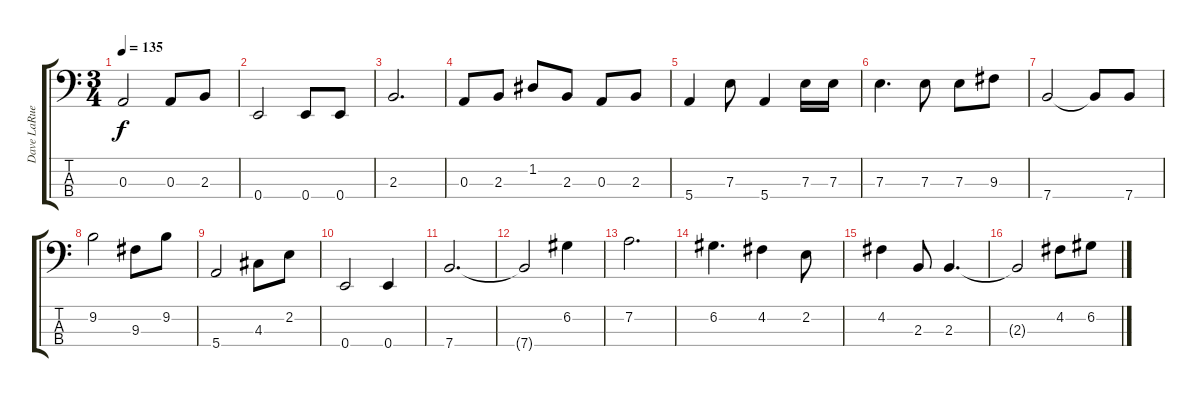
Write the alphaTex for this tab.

\track ("Dave LaRue" "Dave LaRue") {instrument electricbasspick}
\staff {score tabs}
\tuning (G2 D2 A1 E1) {hide}
\ts (3 4)
\tempo 135
\clef f4
\ks c
0.3.2{dy f} 0.3.8 2.3.8 |
0.4.2 0.4.8 0.4.8 |
2.3.2{d} |
0.3.8 2.3.8 1.2.8 2.3.8 0.3.8 2.3.8 |
5.4.4 7.3.8 5.4.4 7.3.16 7.3.16 |
7.3.4{d} 7.3.8 7.3.8 9.3.8 |
7.4.2 7.4{t}.8 7.4.8 |
9.2.2 9.3.8 9.2.8 |
5.4.2 4.3.8 2.2.8 |
0.4.2 0.4.4 |
7.4.2{d} |
7.4{t}.2 6.2.4 |
7.2.2{d} |
6.2.4{d} 4.2.4 2.2.8 |
4.2.4 2.3.8 2.3.4{d} |
2.3{t}.2 4.2.8 6.2.8
